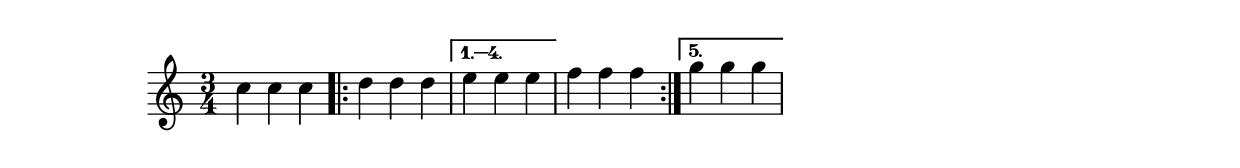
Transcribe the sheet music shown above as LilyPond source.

%% DO NOT EDIT this file manually; it is automatically
%% generated from LSR http://lsr.dsi.unimi.it
%% Make any changes in LSR itself, or in Documentation/snippets/new/ ,
%% and then run scripts/auxiliar/makelsr.py
%%
%% This file is in the public domain.
\version "2.12.2"

\header {
  lsrtags = "repeats"

%% Translation of GIT committish: fa19277d20f8ab0397c560eb0e7b814bd804ecec
  texidoces = "
De forma predeterminada, los corchetes de primera y segunda vez se
trazan encima de los finales alternativos completos, pero es posible
acortartlos estableciendo un valor cierto para
@code{voltaSpannerDuration}.  En el ejemplo siguiente, el corchete
sólo dura un compás, que corresponde a una duración de 3/4.

"
  doctitlees = "Acortar los corchetes de primera y segunda vez"


%% Translation of GIT committish: 0a868be38a775ecb1ef935b079000cebbc64de40
  texidocde = "
Volta-Klammern werden normalerweise über alle Noten der Klammer gezogen, aber
es ist möglich sie zu verkürzen.  Hierzu muss
@code{voltaSpannerDuration} definiert werden, in dem Beispiel etwa als
3/4, sodass die Klammer nur einen Takt dauert.

"
  doctitlede = "Volta-Klammern verkürzen"

%% Translation of GIT committish: a5bde6d51a5c88e952d95ae36c61a5efc22ba441
  texidocfr = "
Les crochets indiquant les fins alternatives s'étalent tout au long ce
celle-ci.  On peut les raccourcir en définissant la propriété
@code{voltaSpannerDuration}.  Dans l'exemple suivant, le crochet ne se
prolonge que sur une mesure à 3/4.

"
  doctitlefr = "Diminution de la taille du crochet d'alternative"


  texidoc = "
By default, the volta brackets will be drawn over all of the
alternative music, but it is possible to shorten them by setting
@code{voltaSpannerDuration}.  In the next example, the bracket only
lasts one measure, which is a duration of 3/4.

"
  doctitle = "Shortening volta brackets"
} % begin verbatim

\relative c'' {
  \time 3/4
  c4 c c
  \set Score.voltaSpannerDuration = #(ly:make-moment 3 4)
  \repeat volta 5 { d4 d d }
  \alternative {
    {
      e4 e e
      f4 f f
    }
    { g4 g g }
  }
}

